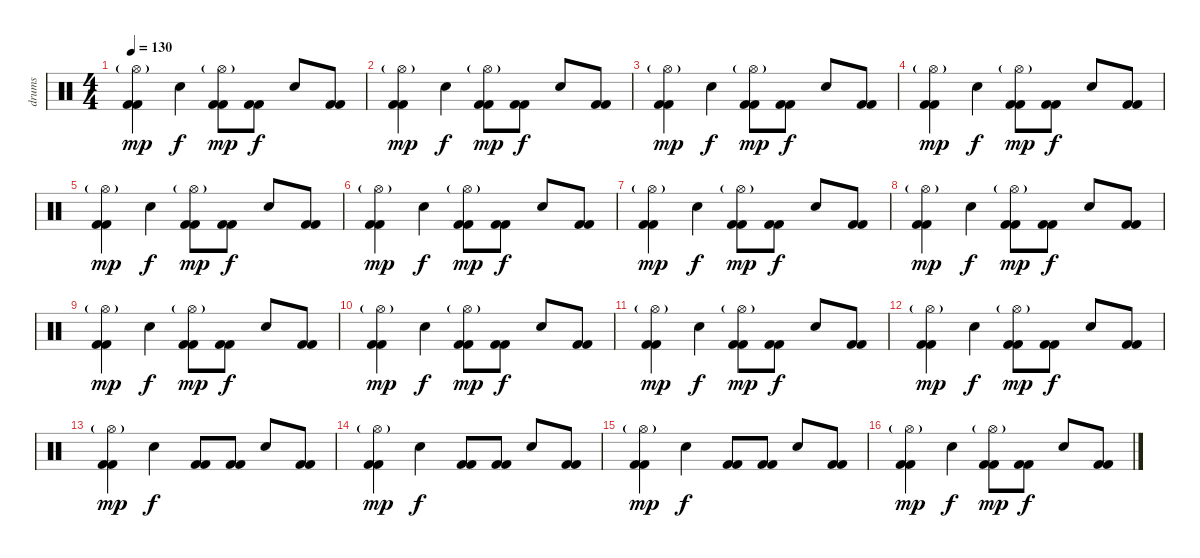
\track ("drums" "drums") {instrument percussion}
\staff {score}
\articulation defaults
\ts (4 4)
\tempo 130
\clef neutral
\ks c
("Kick (hit) 2" "Kick (hit) 2" "Hi-Hat (open)"{g}).4{dy mp} "Snare (hit) 2".4{dy f} ("Kick (hit) 2" "Kick (hit) 2" "Hi-Hat (open)"{g}).8{dy mp} ("Kick (hit) 2" "Kick (hit) 2").8{dy f} "Snare (hit) 2".8 ("Kick (hit) 2" "Kick (hit) 2").8 |
("Kick (hit) 2" "Kick (hit) 2" "Hi-Hat (open)"{g}).4{dy mp} "Snare (hit) 2".4{dy f} ("Kick (hit) 2" "Kick (hit) 2" "Hi-Hat (open)"{g}).8{dy mp} ("Kick (hit) 2" "Kick (hit) 2").8{dy f} "Snare (hit) 2".8 ("Kick (hit) 2" "Kick (hit) 2").8 |
("Kick (hit) 2" "Kick (hit) 2" "Hi-Hat (open)"{g}).4{dy mp} "Snare (hit) 2".4{dy f} ("Kick (hit) 2" "Kick (hit) 2" "Hi-Hat (open)"{g}).8{dy mp} ("Kick (hit) 2" "Kick (hit) 2").8{dy f} "Snare (hit) 2".8 ("Kick (hit) 2" "Kick (hit) 2").8 |
("Kick (hit) 2" "Kick (hit) 2" "Hi-Hat (open)"{g}).4{dy mp} "Snare (hit) 2".4{dy f} ("Kick (hit) 2" "Kick (hit) 2" "Hi-Hat (open)"{g}).8{dy mp} ("Kick (hit) 2" "Kick (hit) 2").8{dy f} "Snare (hit) 2".8 ("Kick (hit) 2" "Kick (hit) 2").8 |
("Kick (hit) 2" "Kick (hit) 2" "Hi-Hat (open)"{g}).4{dy mp} "Snare (hit) 2".4{dy f} ("Kick (hit) 2" "Kick (hit) 2" "Hi-Hat (open)"{g}).8{dy mp} ("Kick (hit) 2" "Kick (hit) 2").8{dy f} "Snare (hit) 2".8 ("Kick (hit) 2" "Kick (hit) 2").8 |
("Kick (hit) 2" "Kick (hit) 2" "Hi-Hat (open)"{g}).4{dy mp} "Snare (hit) 2".4{dy f} ("Kick (hit) 2" "Kick (hit) 2" "Hi-Hat (open)"{g}).8{dy mp} ("Kick (hit) 2" "Kick (hit) 2").8{dy f} "Snare (hit) 2".8 ("Kick (hit) 2" "Kick (hit) 2").8 |
("Kick (hit) 2" "Kick (hit) 2" "Hi-Hat (open)"{g}).4{dy mp} "Snare (hit) 2".4{dy f} ("Kick (hit) 2" "Kick (hit) 2" "Hi-Hat (open)"{g}).8{dy mp} ("Kick (hit) 2" "Kick (hit) 2").8{dy f} "Snare (hit) 2".8 ("Kick (hit) 2" "Kick (hit) 2").8 |
("Kick (hit) 2" "Kick (hit) 2" "Hi-Hat (open)"{g}).4{dy mp} "Snare (hit) 2".4{dy f} ("Kick (hit) 2" "Kick (hit) 2" "Hi-Hat (open)"{g}).8{dy mp} ("Kick (hit) 2" "Kick (hit) 2").8{dy f} "Snare (hit) 2".8 ("Kick (hit) 2" "Kick (hit) 2").8 |
("Kick (hit) 2" "Kick (hit) 2" "Hi-Hat (open)"{g}).4{dy mp} "Snare (hit) 2".4{dy f} ("Kick (hit) 2" "Kick (hit) 2" "Hi-Hat (open)"{g}).8{dy mp} ("Kick (hit) 2" "Kick (hit) 2").8{dy f} "Snare (hit) 2".8 ("Kick (hit) 2" "Kick (hit) 2").8 |
("Kick (hit) 2" "Kick (hit) 2" "Hi-Hat (open)"{g}).4{dy mp} "Snare (hit) 2".4{dy f} ("Kick (hit) 2" "Kick (hit) 2" "Hi-Hat (open)"{g}).8{dy mp} ("Kick (hit) 2" "Kick (hit) 2").8{dy f} "Snare (hit) 2".8 ("Kick (hit) 2" "Kick (hit) 2").8 |
("Kick (hit) 2" "Kick (hit) 2" "Hi-Hat (open)"{g}).4{dy mp} "Snare (hit) 2".4{dy f} ("Kick (hit) 2" "Kick (hit) 2" "Hi-Hat (open)"{g}).8{dy mp} ("Kick (hit) 2" "Kick (hit) 2").8{dy f} "Snare (hit) 2".8 ("Kick (hit) 2" "Kick (hit) 2").8 |
("Kick (hit) 2" "Kick (hit) 2" "Hi-Hat (open)"{g}).4{dy mp} "Snare (hit) 2".4{dy f} ("Kick (hit) 2" "Kick (hit) 2" "Hi-Hat (open)"{g}).8{dy mp} ("Kick (hit) 2" "Kick (hit) 2").8{dy f} "Snare (hit) 2".8 ("Kick (hit) 2" "Kick (hit) 2").8 |
("Kick (hit) 2" "Kick (hit) 2" "Hi-Hat (open)"{g}).4{dy mp} "Snare (hit) 2".4{dy f} ("Kick (hit) 2" "Kick (hit) 2").8 ("Kick (hit) 2" "Kick (hit) 2").8 "Snare (hit) 2".8 ("Kick (hit) 2" "Kick (hit) 2").8 |
("Kick (hit) 2" "Kick (hit) 2" "Hi-Hat (open)"{g}).4{dy mp} "Snare (hit) 2".4{dy f} ("Kick (hit) 2" "Kick (hit) 2").8 ("Kick (hit) 2" "Kick (hit) 2").8 "Snare (hit) 2".8 ("Kick (hit) 2" "Kick (hit) 2").8 |
("Kick (hit) 2" "Kick (hit) 2" "Hi-Hat (open)"{g}).4{dy mp} "Snare (hit) 2".4{dy f} ("Kick (hit) 2" "Kick (hit) 2").8 ("Kick (hit) 2" "Kick (hit) 2").8 "Snare (hit) 2".8 ("Kick (hit) 2" "Kick (hit) 2").8 |
("Kick (hit) 2" "Kick (hit) 2" "Hi-Hat (open)"{g}).4{dy mp} "Snare (hit) 2".4{dy f} ("Kick (hit) 2" "Kick (hit) 2" "Hi-Hat (open)"{g}).8{dy mp} ("Kick (hit) 2" "Kick (hit) 2").8{dy f} "Snare (hit) 2".8 ("Kick (hit) 2" "Kick (hit) 2").8
